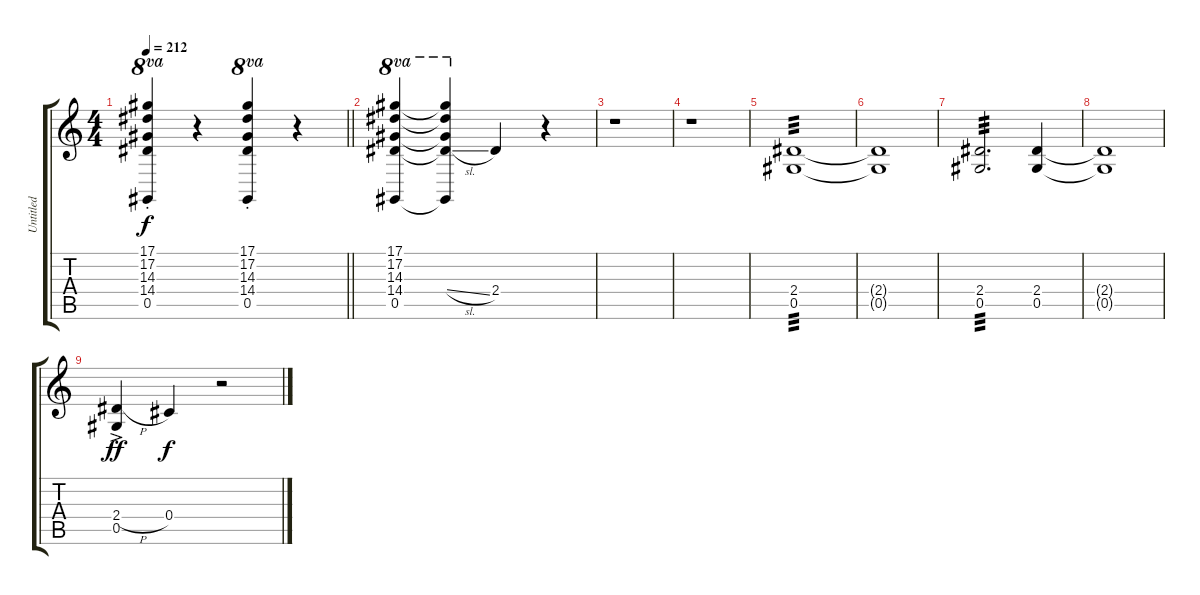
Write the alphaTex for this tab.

\track ("Untitled" "Untitled") {instrument distortionguitar}
\staff {score tabs}
\tuning (Eb4 Bb3 Gb3 Db3 Ab2 Eb2) {hide}
\ts (4 4)
\tempo 212
\clef g2
\barLineRight lightlight
\ks c
(17.1{st} 17.2{st} 14.3{st} 14.4{st} 0.5{st}).4{ot 8va dy f} r.4 (17.1{st} 17.2{st} 14.3{st} 14.4{st} 0.5{st}).4{ot 8va} r.4 |
(17.1 17.2 14.3 14.4 0.5).4{ot 8va} (17.1{t} 17.2{t} 14.3{t} 14.4{sl t} 0.5{t}).4{ot 8va} 2.4.4 r.4 |
r.1 |
r.1 |
(2.4 0.5).1{tp 3} |
(2.4{t} 0.5{t}).1 |
(2.4 0.5).2{d tp 3} (2.4 0.5).4 |
(2.4{t} 0.5{t}).1 |
(2.4{h ac} 0.5{ac}).4{dy ff} 0.4.4{dy f} r.2
